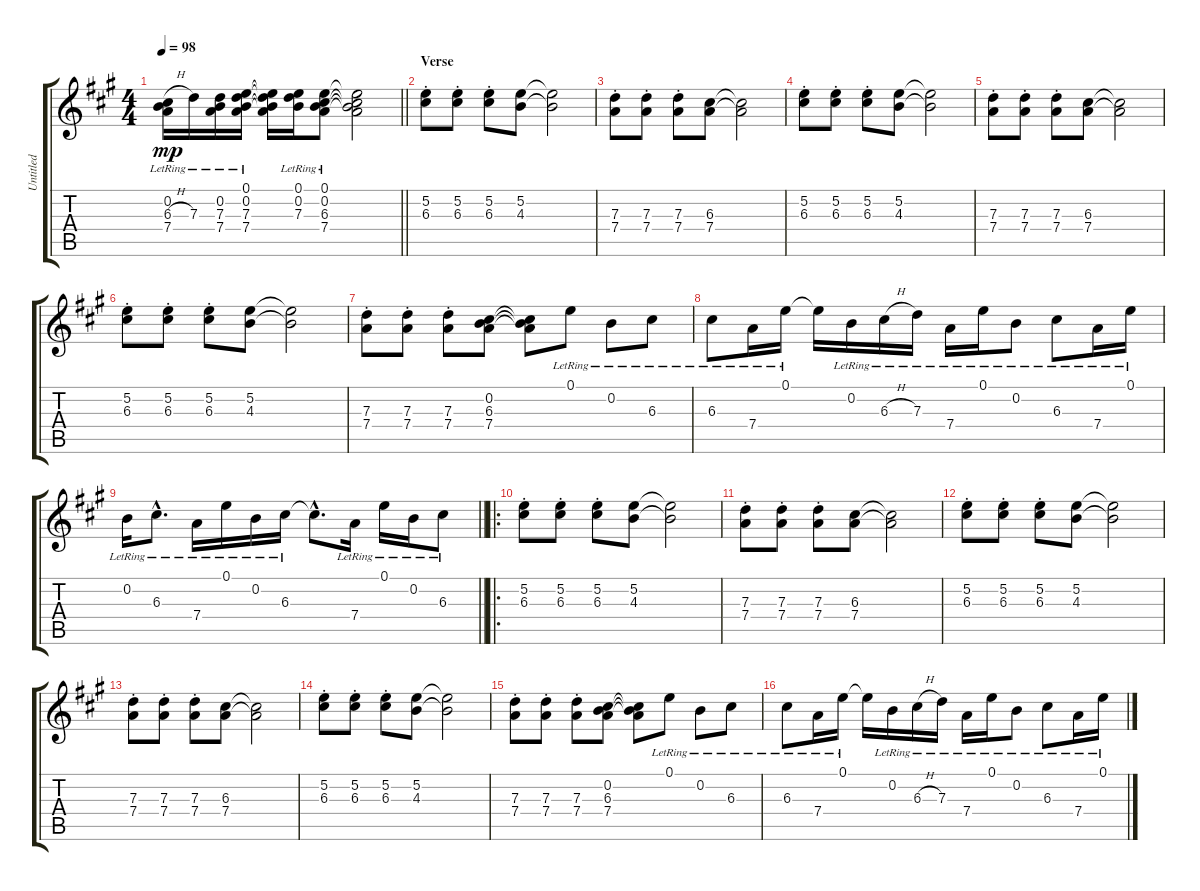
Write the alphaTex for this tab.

\track ("Untitled" "Untitled") {instrument electricguitarclean}
\staff {score tabs}
\tuning (E4 B3 G3 D3 A2 E2) {hide}
\ts (4 4)
\tempo 98
\clef g2
\barLineRight lightlight
\ks a
(0.2{lr} 6.3{h lr} 7.4{lr}).16{dy mp instrument electricguitarclean} 7.3{lr}.16 (0.2{lr} 7.3{lr} 7.4{lr}).16 (0.1{lr} 0.2{lr} 7.3{lr} 7.4{lr}).16 (0.1{t} 0.2{t} 7.3{t} 7.4{t}).16 (0.1{lr} 0.2{lr} 7.3{lr}).16 (0.1{lr} 0.2{lr} 6.3{lr} 7.4{lr}).8 (0.1{t} 0.2{t} 6.3{t} 7.4{t}).2 |
\section ("" "Verse")
(5.2{st} 6.3{st}).8 (5.2{st} 6.3{st}).8 (5.2{st} 6.3{st}).8 (5.2 4.3).8 (5.2{t} 4.3{t}).2 |
(7.3{st} 7.4{st}).8 (7.3{st} 7.4{st}).8 (7.3{st} 7.4{st}).8 (6.3 7.4).8 (6.3{t} 7.4{t}).2 |
(5.2{st} 6.3{st}).8 (5.2{st} 6.3{st}).8 (5.2{st} 6.3{st}).8 (5.2 4.3).8 (5.2{t} 4.3{t}).2 |
(7.3{st} 7.4{st}).8 (7.3{st} 7.4{st}).8 (7.3{st} 7.4{st}).8 (6.3 7.4).8 (6.3{t} 7.4{t}).2 |
(5.2{st} 6.3{st}).8 (5.2{st} 6.3{st}).8 (5.2{st} 6.3{st}).8 (5.2 4.3).8 (5.2{t} 4.3{t}).2 |
(7.3{st} 7.4{st}).8 (7.3{st} 7.4{st}).8 (7.3{st} 7.4{st}).8 (0.2 6.3 7.4).8 (0.2{t} 6.3{t} 7.4{t}).8 0.1{lr}.8 0.2{lr}.8 6.3{lr}.8 |
6.3{lr}.8 7.4{lr}.16 0.1{lr}.16 0.1{t}.16 0.2{lr}.16 6.3{h lr}.16 7.3{lr}.16 7.4{lr}.16 0.1{lr}.16 0.2{lr}.8 6.3{lr}.8 7.4{lr}.16 0.1{lr}.16 |
\barLineRight lightlight
0.2{lr}.16 6.3{hac lr}.8{d} 7.4{lr}.16 0.1{lr}.16 0.2{lr}.16 6.3{lr}.16 6.3{hac t}.8{d} 7.4{lr}.16 0.1{lr}.16 0.2{lr}.16 6.3{lr}.8 |
\ro
(5.2{st} 6.3{st}).8 (5.2{st} 6.3{st}).8 (5.2{st} 6.3{st}).8 (5.2 4.3).8 (5.2{t} 4.3{t}).2 |
(7.3{st} 7.4{st}).8 (7.3{st} 7.4{st}).8 (7.3{st} 7.4{st}).8 (6.3 7.4).8 (6.3{t} 7.4{t}).2 |
(5.2{st} 6.3{st}).8 (5.2{st} 6.3{st}).8 (5.2{st} 6.3{st}).8 (5.2 4.3).8 (5.2{t} 4.3{t}).2 |
(7.3{st} 7.4{st}).8 (7.3{st} 7.4{st}).8 (7.3{st} 7.4{st}).8 (6.3 7.4).8 (6.3{t} 7.4{t}).2 |
(5.2{st} 6.3{st}).8 (5.2{st} 6.3{st}).8 (5.2{st} 6.3{st}).8 (5.2 4.3).8 (5.2{t} 4.3{t}).2 |
(7.3{st} 7.4{st}).8 (7.3{st} 7.4{st}).8 (7.3{st} 7.4{st}).8 (0.2 6.3 7.4).8 (0.2{t} 6.3{t} 7.4{t}).8 0.1{lr}.8 0.2{lr}.8 6.3{lr}.8 |
6.3{lr}.8 7.4{lr}.16 0.1{lr}.16 0.1{t}.16 0.2{lr}.16 6.3{h lr}.16 7.3{lr}.16 7.4{lr}.16 0.1{lr}.16 0.2{lr}.8 6.3{lr}.8 7.4{lr}.16 0.1{lr}.16
